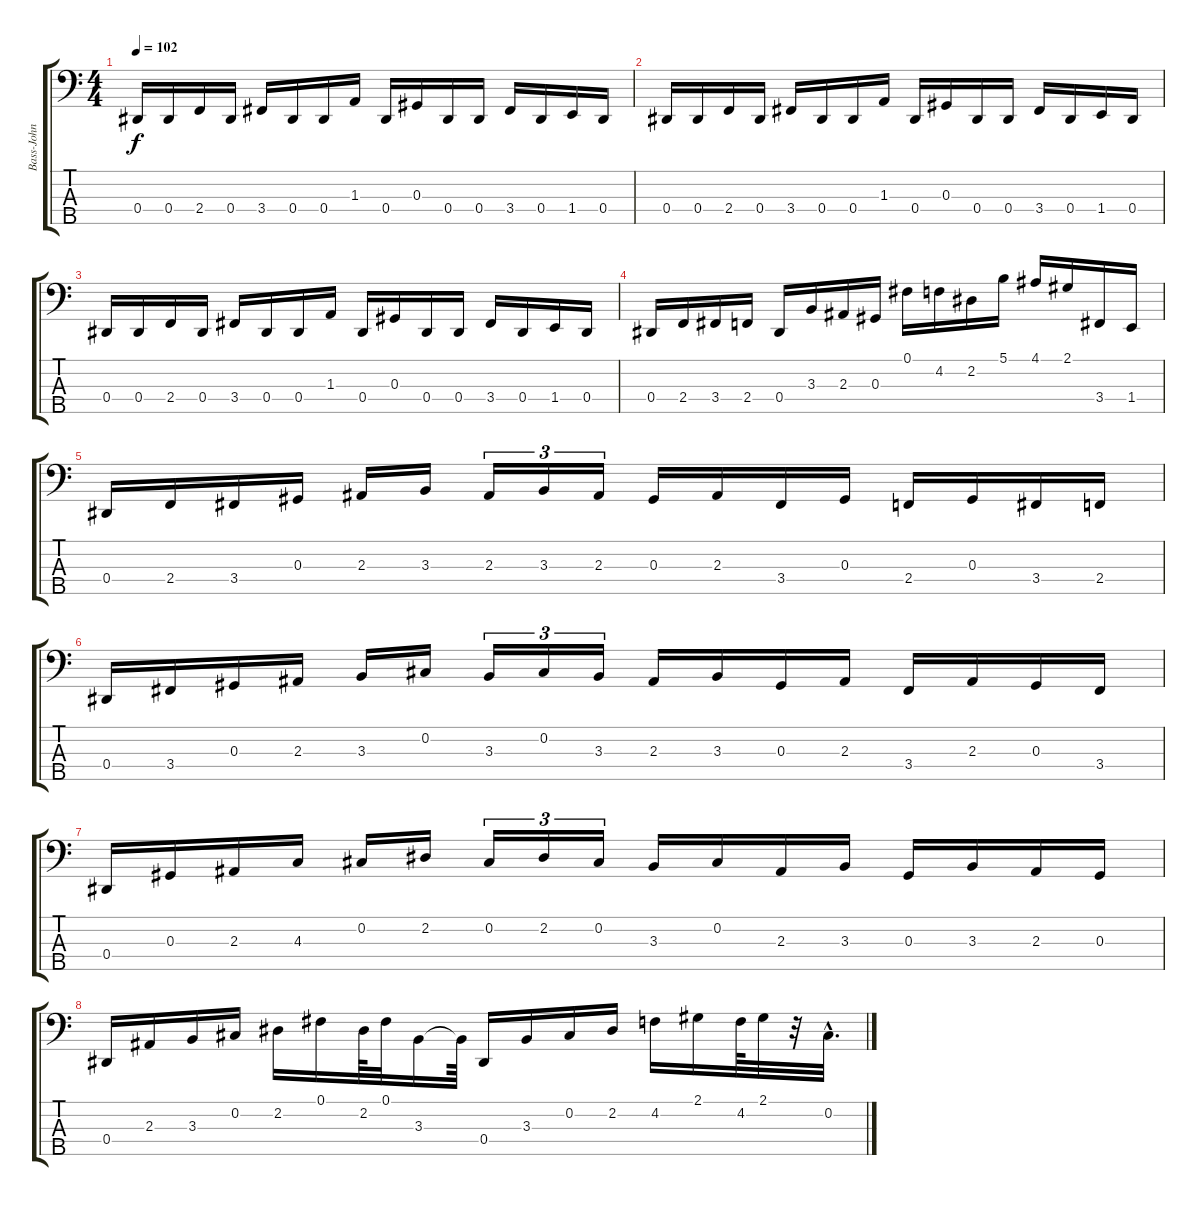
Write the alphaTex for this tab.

\track ("Bass-John Myung" "Bass-John ") {instrument electricbassfinger}
\staff {score tabs}
\tuning (Gb2 Db2 Ab1 Eb1 Bb0) {hide}
\ts (4 4)
\tempo 102
\clef f4
\ks c
0.4.16{dy f} 0.4.16 2.4.16 0.4.16 3.4.16 0.4.16 0.4.16 1.3.16 0.4.16 0.3.16 0.4.16 0.4.16 3.4.16 0.4.16 1.4.16 0.4.16 |
0.4.16 0.4.16 2.4.16 0.4.16 3.4.16 0.4.16 0.4.16 1.3.16 0.4.16 0.3.16 0.4.16 0.4.16 3.4.16 0.4.16 1.4.16 0.4.16 |
0.4.16 0.4.16 2.4.16 0.4.16 3.4.16 0.4.16 0.4.16 1.3.16 0.4.16 0.3.16 0.4.16 0.4.16 3.4.16 0.4.16 1.4.16 0.4.16 |
0.4.16 2.4.16 3.4.16 2.4.16 0.4.16 3.3.16 2.3.16 0.3.16 0.1.16 4.2.16 2.2.16 5.1.16 4.1.16 2.1.16 3.4.16 1.4.16 |
0.4.16 2.4.16 3.4.16 0.3.16 2.3.16 3.3.16 2.3.16{tu (3 2)} 3.3.16{tu (3 2)} 2.3.16{tu (3 2)} 0.3.16 2.3.16 3.4.16 0.3.16 2.4.16 0.3.16 3.4.16 2.4.16 |
0.4.16 3.4.16 0.3.16 2.3.16 3.3.16 0.2.16 3.3.16{tu (3 2)} 0.2.16{tu (3 2)} 3.3.16{tu (3 2)} 2.3.16 3.3.16 0.3.16 2.3.16 3.4.16 2.3.16 0.3.16 3.4.16 |
0.4.16 0.3.16 2.3.16 4.3.16 0.2.16 2.2.16 0.2.16{tu (3 2)} 2.2.16{tu (3 2)} 0.2.16{tu (3 2)} 3.3.16 0.2.16 2.3.16 3.3.16 0.3.16 3.3.16 2.3.16 0.3.16 |
0.4.16 2.3.16 3.3.16 0.2.16 2.2.16 0.1.16 2.2.64 0.1.32 3.3.16 3.3{t}.64 0.4.16 3.3.16 0.2.16 2.2.16 4.2.16 2.1.16 4.2.64 2.1.32 r.32 0.2{hac}.32{d}
